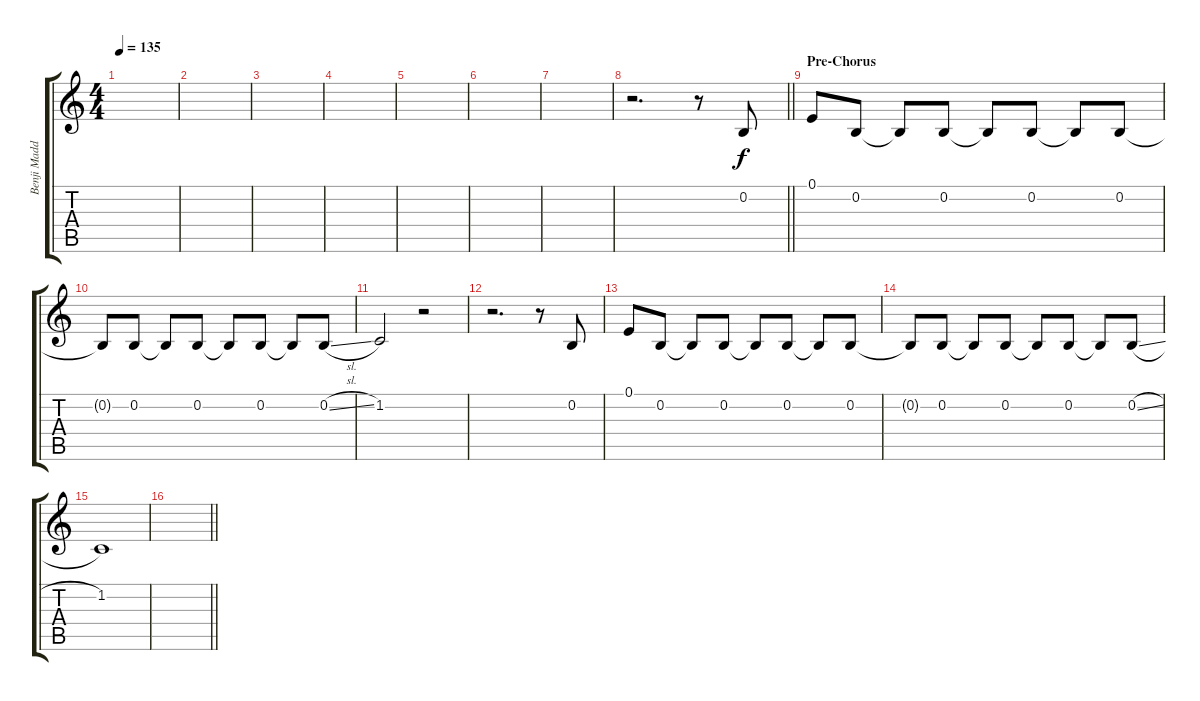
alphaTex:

\track ("Benji Madden - Vocals" "Benji Madd") {instrument violin}
\staff {score tabs}
\tuning (E4 B3 G3 D3 A2 E2) {hide}
\ts (4 4)
\tempo 135
\clef g2
\ks c
|
|
|
|
|
|
|
\barLineRight lightlight
r.2{d} r.8 0.2.8 |
\section ("" "Pre-Chorus")
0.1.8 0.2.8 0.2{t}.8 0.2.8 0.2{t}.8 0.2.8 0.2{t}.8 0.2.8 |
0.2{t}.8 0.2.8 0.2{t}.8 0.2.8 0.2{t}.8 0.2.8 0.2{t}.8 0.2{sl}.8 |
1.2.2 r.2 |
r.2{d} r.8 0.2.8 |
0.1.8 0.2.8 0.2{t}.8 0.2.8 0.2{t}.8 0.2.8 0.2{t}.8 0.2.8 |
0.2{t}.8 0.2.8 0.2{t}.8 0.2.8 0.2{t}.8 0.2.8 0.2{t}.8 0.2{sl}.8 |
1.2.1 |
\barLineRight lightlight
